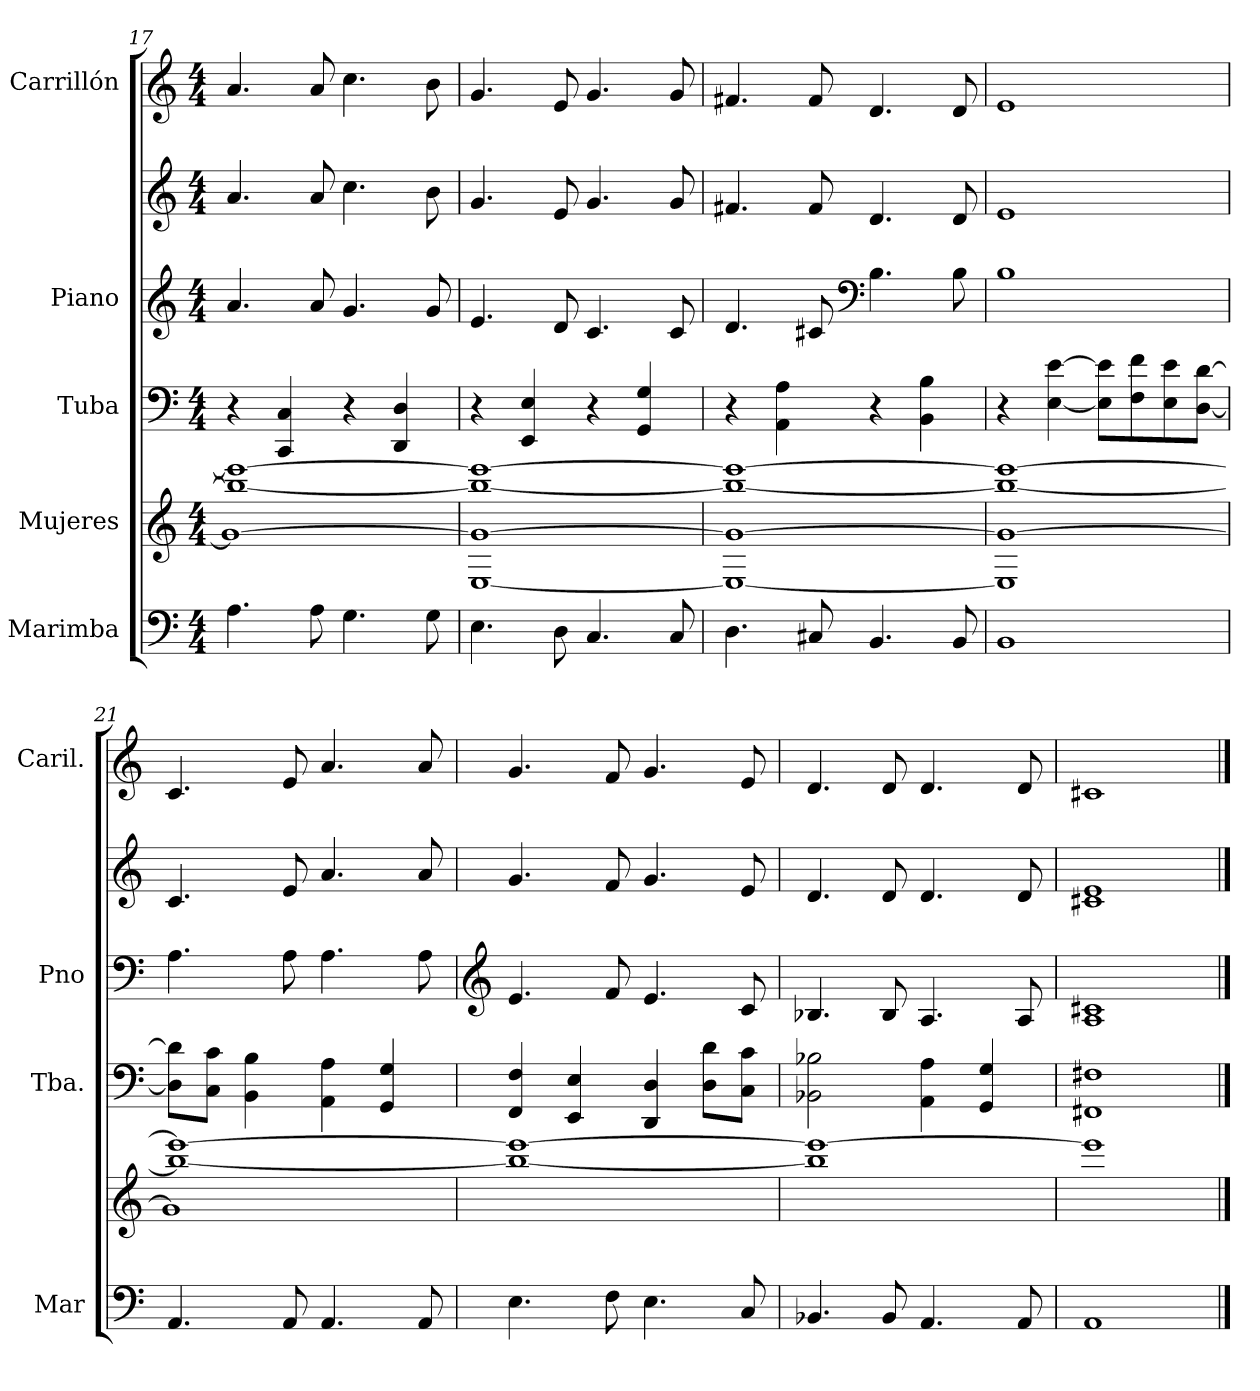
**kern	**kern	**kern	**kern	**kern	**kern
*part5	*part4	*part3	*part2	*part2	*part1
*staff6	*staff5	*staff4	*staff3	*staff2	*staff1
*I"Marimba	*I"Mujeres	*I"Tuba	*I"Piano	*	*I"Carrillón
*I'Mar	*	*I'Tba.	*I'Pno	*	*I'Caril.
*clefF4	*clefG2	*clefF4	*clefG2	*clefG2	*clefG2
*k[]	*k[]	*k[]	*k[]	*k[]	*k[]
*M4/4	*M4/4	*M4/4	*M4/4	*M4/4	*M4/4
=17	=17	=17	=17	=17	=17
*	*^	*	*	*	*
*	*	*^	*	*	*	*
4.A\	1eee_	1bb_	1g_	4r	4.a/	4.a/	4.a/
.	.	.	.	4CC/ 4C/	.	.	.
8A\	.	.	.	.	8a/	8a/	8a/
4.G\	.	.	.	4r	4.g/	4.cc\	4.cc\
.	.	.	.	4DD/ 4D/	.	.	.
8G\	.	.	.	.	8g/	8b\	8b\
=18	=18	=18	=18	=18	=18	=18	=18
*	*	*	*^	*	*	*	*
4.E\	1eee_	1bb_	1g_	[1E	4r	4.e/	4.g/	4.g/
.	.	.	.	.	4EE/ 4E/	.	.	.
8D\	.	.	.	.	.	8d/	8e/	8e/
4.C/	.	.	.	.	4r	4.c/	4.g/	4.g/
.	.	.	.	.	4GG/ 4G/	.	.	.
8C/	.	.	.	.	.	8c/	8g/	8g/
=19	=19	=19	=19	=19	=19	=19	=19	=19
4.D\	1eee_	1bb_	1g_	1E_	4r	4.d/	4.f#X/	4.f#X/
.	.	.	.	.	4AA\ 4A\	.	.	.
8C#X/	.	.	.	.	.	8c#X/	8f#/	8f#/
*	*	*	*	*	*	*clefF4	*	*
4.BB/	.	.	.	.	4r	4.B\	4.d/	4.d/
.	.	.	.	.	4BB\ 4B\	.	.	.
8BB/	.	.	.	.	.	8B\	8d/	8d/
!!LO:PB:g=z
=20	=20	=20	=20	=20	=20	=20	=20	=20
1BB	1eee_	1bb_	1g_	1E]	4r	1B	1e	1e
.	.	.	.	.	[4E\ [4e\	.	.	.
.	.	.	.	.	8E\] 8e\]L	.	.	.
.	.	.	.	.	8F\ 8f\	.	.	.
.	.	.	.	.	8E\ 8e\	.	.	.
.	.	.	.	.	[8D\ [8d\J	.	.	.
*	*	*	*v	*v	*	*	*	*
=21	=21	=21	=21	=21	=21	=21	=21
4.AA/	1eee_	1bb_	1g]	8D\] 8d\]L	4.A\	4.c/	4.c/
.	.	.	.	8C\ 8c\J	.	.	.
.	.	.	.	4BB\ 4B\	.	.	.
8AA/	.	.	.	.	8A\	8e/	8e/
4.AA/	.	.	.	4AA\ 4A\	4.A\	4.a/	4.a/
.	.	.	.	4GG/ 4G/	.	.	.
8AA/	.	.	.	.	8A\	8a/	8a/
*	*v	*v	*v	*	*	*	*
=22	=22	=22	=22	=22	=22
*	*	*	*clefG2	*	*
*	*^	*	*	*	*
4.E\	1eee_	1bb_	4FF/ 4F/	4.e/	4.g/	4.g/
.	.	.	4EE/ 4E/	.	.	.
8F\	.	.	.	8f/	8f/	8f/
4.E\	.	.	4DD/ 4D/	4.e/	4.g/	4.g/
.	.	.	8D\ 8d\L	.	.	.
8C/	.	.	8C\ 8c\J	8c/	8e/	8e/
=23	=23	=23	=23	=23	=23	=23
4.BB-X/	1eee_	1bb]	2BB-X\ 2B-X\	4.B-X/	4.d/	4.d/
8BB-/	.	.	.	8B-/	8d/	8d/
4.AA/	.	.	4AA\ 4A\	4.A/	4.d/	4.d/
.	.	.	4GG/ 4G/	.	.	.
8AA/	.	.	.	8A/	8d/	8d/
*	*v	*v	*	*	*	*
=24	=24	=24	=24	=24	=24
1AA	1eee]	1FF#X 1F#X	1A 1c#X	1c#X 1e	1c#X
==	==	==	==	==	==
*-	*-	*-	*-	*-	*-
